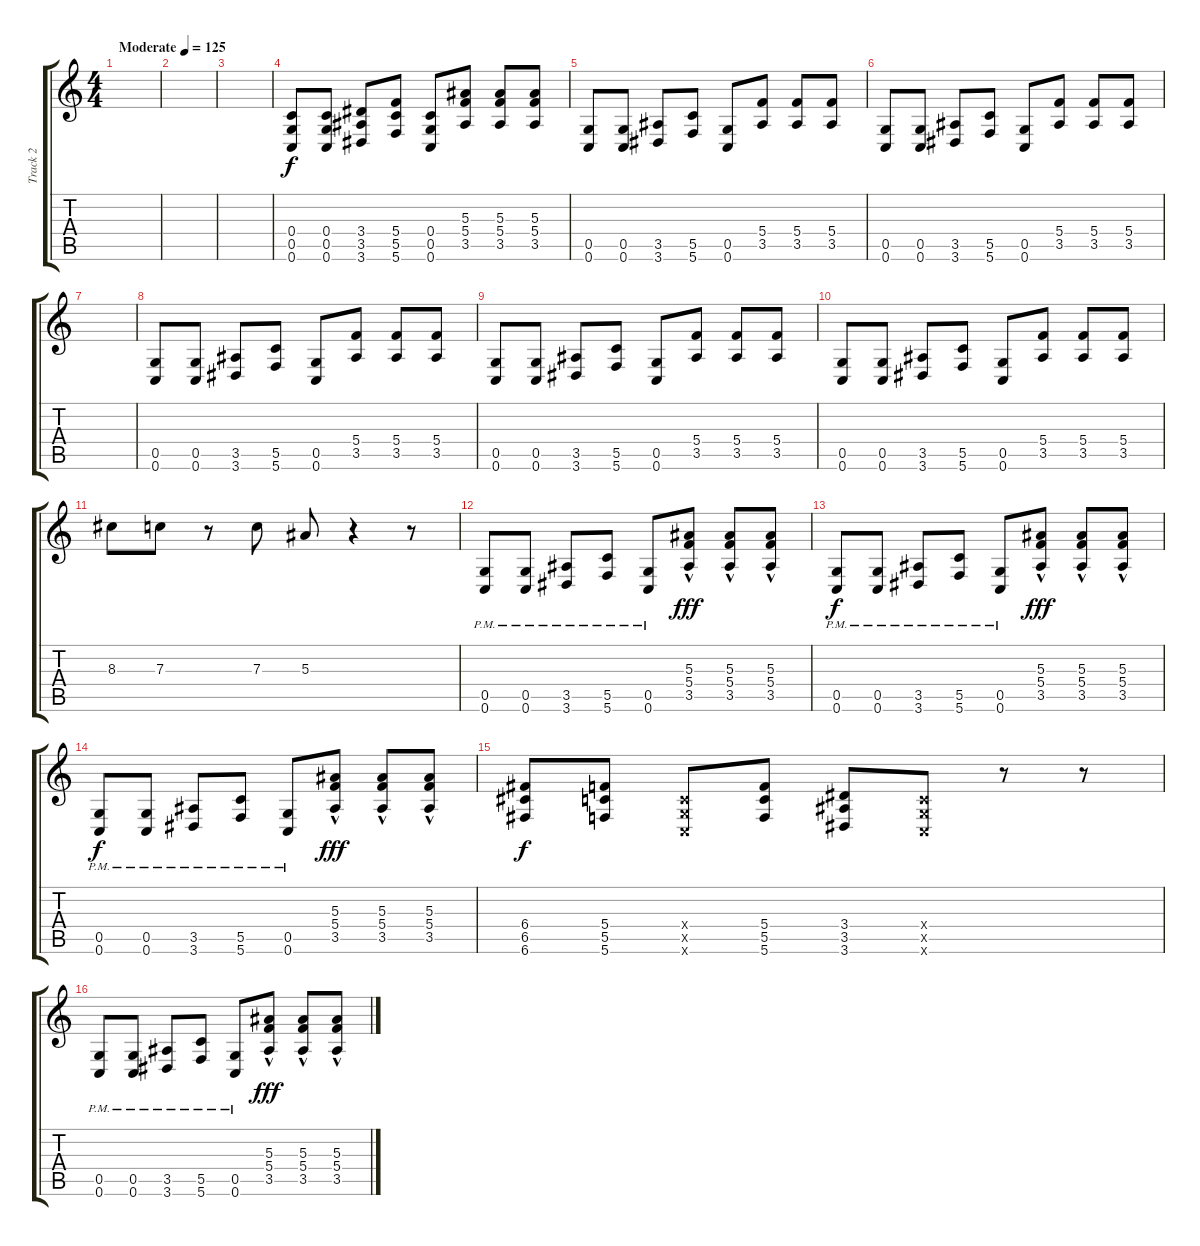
\track ("Track 2" "Track 2") {instrument overdrivenguitar}
\staff {score tabs}
\tuning (D4 A3 F3 C3 G2 C2) {hide}
\ts (4 4)
\tempo (125 "Moderate")
\clef g2
\ks c
|
|
|
(0.4 0.5 0.6).8 (0.4 0.5 0.6).8 (3.4 3.5 3.6).8 (5.4 5.5 5.6).8 (0.4 0.5 0.6).8 (5.3 5.4 3.5).8 (5.3 5.4 3.5).8 (5.3 5.4 3.5).8 |
(0.5 0.6).8 (0.5 0.6).8 (3.5 3.6).8 (5.5 5.6).8 (0.5 0.6).8 (5.4 3.5).8 (5.4 3.5).8 (5.4 3.5).8 |
(0.5 0.6).8 (0.5 0.6).8 (3.5 3.6).8 (5.5 5.6).8 (0.5 0.6).8 (5.4 3.5).8 (5.4 3.5).8 (5.4 3.5).8 |
|
(0.5 0.6).8 (0.5 0.6).8 (3.5 3.6).8 (5.5 5.6).8 (0.5 0.6).8 (5.4 3.5).8 (5.4 3.5).8 (5.4 3.5).8 |
(0.5 0.6).8 (0.5 0.6).8 (3.5 3.6).8 (5.5 5.6).8 (0.5 0.6).8 (5.4 3.5).8 (5.4 3.5).8 (5.4 3.5).8 |
(0.5 0.6).8 (0.5 0.6).8 (3.5 3.6).8 (5.5 5.6).8 (0.5 0.6).8 (5.4 3.5).8 (5.4 3.5).8 (5.4 3.5).8 |
8.3.8 7.3.8 r.8 7.3.8 5.3.8 r.4 r.8 |
(0.5 0.6{pm}).8 (0.5 0.6{pm}).8 (3.5 3.6{pm}).8 (5.5 5.6{pm}).8 (0.5 0.6{pm}).8 (5.3 5.4 3.5{hac}).8{dy fff} (5.3 5.4 3.5{hac}).8 (5.3 5.4 3.5{hac}).8 |
(0.5 0.6{pm}).8{dy f} (0.5 0.6{pm}).8 (3.5 3.6{pm}).8 (5.5 5.6{pm}).8 (0.5 0.6{pm}).8 (5.3 5.4 3.5{hac}).8{dy fff} (5.3 5.4 3.5{hac}).8 (5.3 5.4 3.5{hac}).8 |
(0.5 0.6{pm}).8{dy f} (0.5 0.6{pm}).8 (3.5 3.6{pm}).8 (5.5 5.6{pm}).8 (0.5 0.6{pm}).8 (5.3 5.4 3.5{hac}).8{dy fff} (5.3 5.4 3.5{hac}).8 (5.3 5.4 3.5{hac}).8 |
(6.4 6.5 6.6).8{dy f} (5.4 5.5 5.6).8 (0.4{x} 0.5{x} 0.6{x}).8 (5.4 5.5 5.6).8 (3.4 3.5 3.6).8 (0.4{x} 0.5{x} 0.6{x}).8 r.8 r.8 |
(0.5 0.6{pm}).8 (0.5 0.6{pm}).8 (3.5 3.6{pm}).8 (5.5 5.6{pm}).8 (0.5 0.6{pm}).8 (5.3 5.4 3.5{hac}).8{dy fff} (5.3 5.4 3.5{hac}).8 (5.3 5.4 3.5{hac}).8
